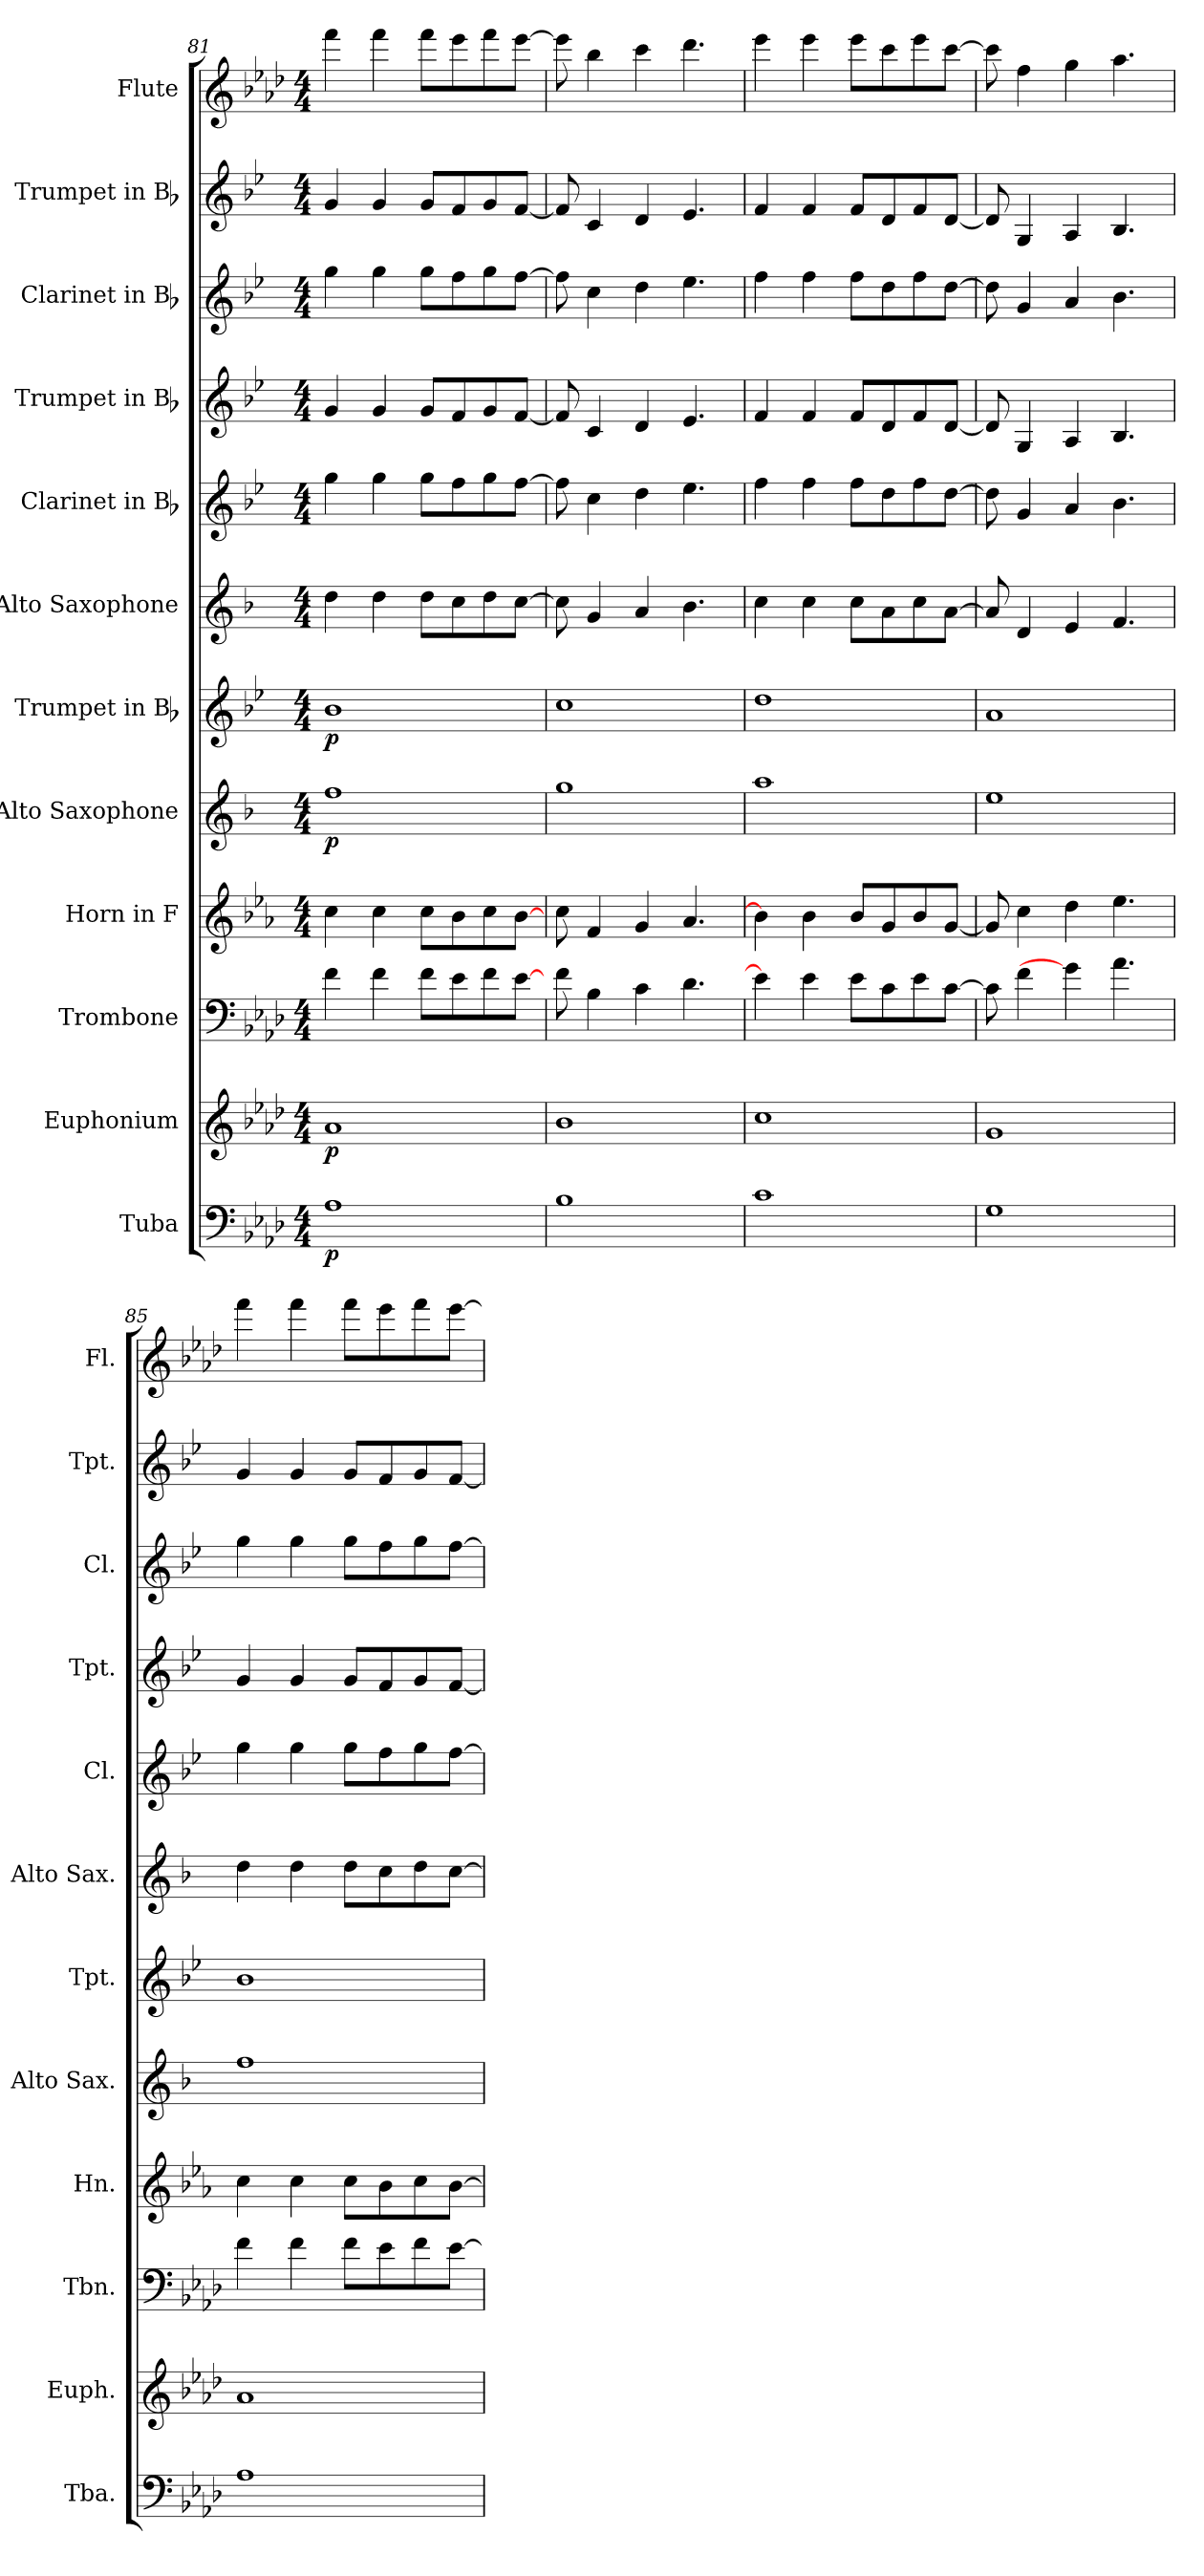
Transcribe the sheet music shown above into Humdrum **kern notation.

**kern	**dynam	**kern	**dynam	**kern	**kern	**kern	**dynam	**kern	**dynam	**kern	**kern	**kern	**kern	**kern	**kern
*part12	*part12	*part11	*part11	*part10	*part9	*part8	*part8	*part7	*part7	*part6	*part5	*part4	*part3	*part2	*part1
*staff12	*staff12	*staff11	*staff11	*staff10	*staff9	*staff8	*staff8	*staff7	*staff7	*staff6	*staff5	*staff4	*staff3	*staff2	*staff1
*I"Tuba	*	*I"Euphonium	*	*I"Trombone	*I"Horn in F	*I"Alto Saxophone	*	*I"Trumpet in Bb	*	*I"Alto Saxophone	*I"Clarinet in Bb	*I"Trumpet in Bb	*I"Clarinet in Bb	*I"Trumpet in Bb	*I"Flute
*I'Tba.	*	*I'Euph.	*	*I'Tbn.	*I'Hn.	*I'Alto Sax.	*	*I'Tpt.	*	*I'Alto Sax.	*I'Cl.	*I'Tpt.	*I'Cl.	*I'Tpt.	*I'Fl.
!!LO:PB:g=z
*clefF4	*	*clefG2	*	*clefF4	*clefG2	*clefG2	*	*clefG2	*	*clefG2	*clefG2	*clefG2	*clefG2	*clefG2	*clefG2
*	*	*ITrd8c14	*	*	*ITrd4c7	*ITrd5c9	*	*ITrd1c2	*	*ITrd5c9	*ITrd1c2	*ITrd1c2	*ITrd1c2	*ITrd1c2	*
*k[b-e-a-d-]	*	*k[b-e-a-d-]	*	*k[b-e-a-d-]	*k[b-e-a-d-]	*k[b-e-a-d-]	*	*k[b-e-a-d-]	*	*k[b-e-a-d-]	*k[b-e-a-d-]	*k[b-e-a-d-]	*k[b-e-a-d-]	*k[b-e-a-d-]	*k[b-e-a-d-]
*f:	*	*f:	*	*f:	*f:	*f:	*	*f:	*	*f:	*f:	*f:	*f:	*f:	*f:
*M4/4	*	*M4/4	*	*M4/4	*M4/4	*M4/4	*	*M4/4	*	*M4/4	*M4/4	*M4/4	*M4/4	*M4/4	*M4/4
=81	=81	=81	=81	=81	=81	=81	=81	=81	=81	=81	=81	=81	=81	=81	=81
!	!LO:DY:b	!	!LO:DY:b	!	!	!	!LO:DY:b	!	!LO:DY:b	!	!	!	!	!	!
1A-	p	1A-	p	4f\	4f\	1a-	p	1a-	p	4f\	4ff\	4f/	4ff\	4f/	4fff\
.	.	.	.	4f\	4f\	.	.	.	.	4f\	4ff\	4f/	4ff\	4f/	4fff\
.	.	.	.	8f\L	8f\L	.	.	.	.	8f\L	8ff\L	8f/L	8ff\L	8f/L	8fff\L
.	.	.	.	8e-\	8e-\	.	.	.	.	8e-\	8ee-\	8e-/	8ee-\	8e-/	8eee-\
.	.	.	.	8f\	8f\	.	.	.	.	8f\	8ff\	8f/	8ff\	8f/	8fff\
.	.	.	.	[8e-\J	[8e-\J	.	.	.	.	[8e-\J	[8ee-\J	[8e-/J	[8ee-\J	[8e-/J	[8eee-\J
!!LO:PB:g=z
=82	=82	=82	=82	=82	=82	=82	=82	=82	=82	=82	=82	=82	=82	=82	=82
1B-	.	1B-	.	8f\	8f\	1b-	.	1b-	.	8e-\]	8ee-\]	8e-/]	8ee-\]	8e-/]	8eee-\]
.	.	.	.	4B-\	4B-/	.	.	.	.	4B-/	4b-\	4B-/	4b-\	4B-/	4bb-\
.	.	.	.	4c\	4c/	.	.	.	.	4c/	4cc\	4c/	4cc\	4c/	4ccc\
.	.	.	.	4.d-\	4.d-/	.	.	.	.	4.d-\	4.dd-\	4.d-/	4.dd-\	4.d-/	4.ddd-\
=83	=83	=83	=83	=83	=83	=83	=83	=83	=83	=83	=83	=83	=83	=83	=83
1c	.	1c	.	4e-\]	4e-\]	1cc	.	1cc	.	4e-\	4ee-\	4e-/	4ee-\	4e-/	4eee-\
.	.	.	.	4e-\	4e-\	.	.	.	.	4e-\	4ee-\	4e-/	4ee-\	4e-/	4eee-\
.	.	.	.	8e-\L	8e-/L	.	.	.	.	8e-\L	8ee-\L	8e-/L	8ee-\L	8e-/L	8eee-\L
.	.	.	.	8c\	8c/	.	.	.	.	8c\	8cc\	8c/	8cc\	8c/	8ccc\
.	.	.	.	8e-\	8e-/	.	.	.	.	8e-\	8ee-\	8e-/	8ee-\	8e-/	8eee-\
.	.	.	.	[8c\J	[8c/J	.	.	.	.	[8c\J	[8cc\J	[8c/J	[8cc\J	[8c/J	[8ccc\J
=84	=84	=84	=84	=84	=84	=84	=84	=84	=84	=84	=84	=84	=84	=84	=84
1G	.	1G	.	8c\]	8c/]	1g	.	1g	.	8c/]	8cc\]	8c/]	8cc\]	8c/]	8ccc\]
.	.	.	.	4f\	4f\	.	.	.	.	4F/	4f/	4F/	4f/	4F/	4ff\
.	.	.	.	4g\]	4g\	.	.	.	.	4G/	4g/	4G/	4g/	4G/	4gg\
.	.	.	.	4.a-\	4.a-\	.	.	.	.	4.A-/	4.a-\	4.A-/	4.a-\	4.A-/	4.aa-\
=85	=85	=85	=85	=85	=85	=85	=85	=85	=85	=85	=85	=85	=85	=85	=85
1A-	.	1A-	.	4f\	4f\	1a-	.	1a-	.	4f\	4ff\	4f/	4ff\	4f/	4fff\
.	.	.	.	4f\	4f\	.	.	.	.	4f\	4ff\	4f/	4ff\	4f/	4fff\
.	.	.	.	8f\L	8f\L	.	.	.	.	8f\L	8ff\L	8f/L	8ff\L	8f/L	8fff\L
.	.	.	.	8e-\	8e-\	.	.	.	.	8e-\	8ee-\	8e-/	8ee-\	8e-/	8eee-\
.	.	.	.	8f\	8f\	.	.	.	.	8f\	8ff\	8f/	8ff\	8f/	8fff\
.	.	.	.	[8e-\J	[8e-\J	.	.	.	.	[8e-\J	[8ee-\J	[8e-/J	[8ee-\J	[8e-/J	[8eee-\J
=	=	=	=	=	=	=	=	=	=	=	=	=	=	=	=
*-	*-	*-	*-	*-	*-	*-	*-	*-	*-	*-	*-	*-	*-	*-	*-
